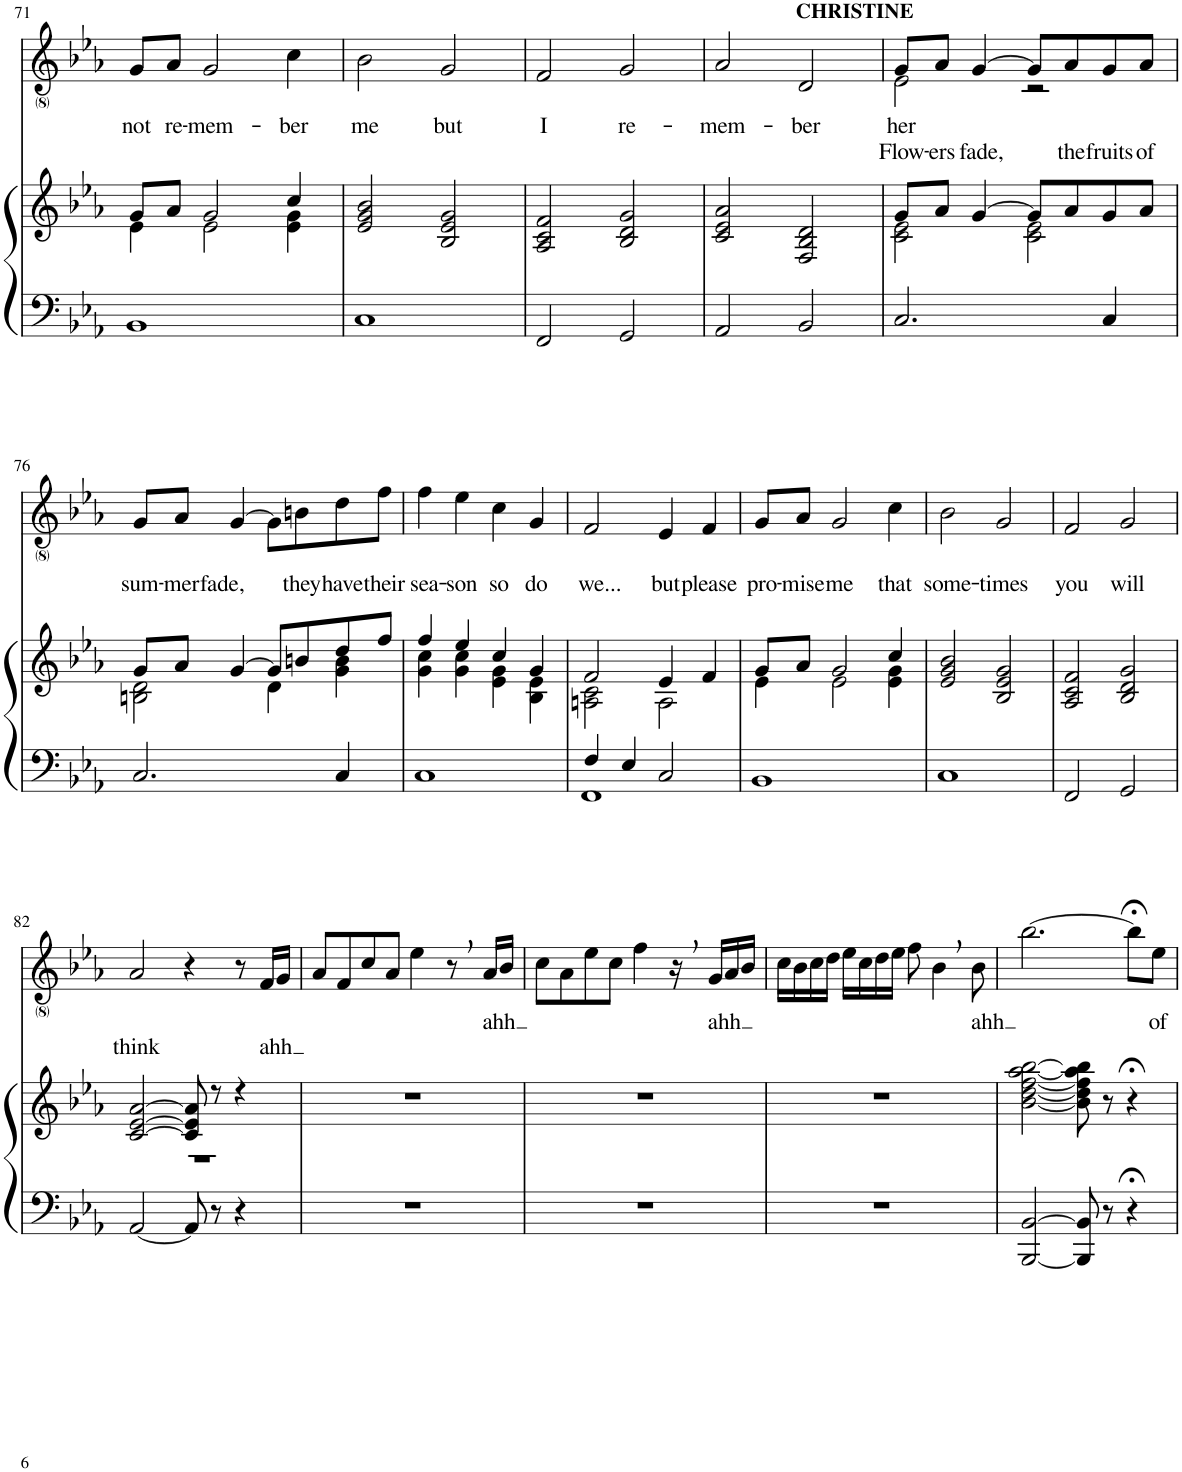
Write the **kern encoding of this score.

**kern	**kern	**kern	**text	**text
*part2	*part2	*part1	*part1	*part1
*staff3	*staff2	*staff1	*staff1	*staff1
*I"Piano	*	*I"Voice	*	*
*I'Pno	*	*	*	*
!!LO:PB:g=z
*clefF4	*clefG2	*clefG2	*	*
*k[b-e-a-]	*k[b-e-a-]	*k[b-e-a-]	*	*
*M4/4	*M4/4	*M4/4	*	*
=71	=71	=71	=71	=71
*	*^	*	*	*
!	!	!	!	!LO:LY:b	!
1BB-	8g/L	4e-\	8g/L	not	.
!	!	!	!	!LO:LY:b	!
.	8a-/J	.	8a-/J	re-	.
!	!	!	!	!LO:LY:b	!
.	2g/	2e-\	2g/	-mem-	.
!	!	!	!	!LO:LY:b	!
.	4cc/	4e-\ 4g\	4cc\	-ber	.
=72	=72	=72	=72	=72	=72
!	!	!	!	!LO:LY:b	!
*	*v	*v	*	*	*
1C	2e-/ 2g/ 2b-/	2b-\	me	.
!	!	!	!LO:LY:b	!
.	2B-/ 2e-/ 2g/	2g/	but	.
=73	=73	=73	=73	=73
!	!	!	!LO:LY:b	!
2FF/	2A-/ 2c/ 2f/	2f/	I	.
!	!	!	!LO:LY:b	!
2GG/	2B-/ 2d/ 2g/	2g/	re-	.
=74	=74	=74	=74	=74
!	!	!	!LO:LY:b	!
2AA-/	2c/ 2e-/ 2a-/	2a-/	-mem-	.
!	!	!	!LO:LY:b	!
2BB-/	2F/ 2B-/ 2d/	2d/	-ber	.
=75	=75	=75	=75	=75
*	*^	*	*	*
!	!	!	!LO:TX:a:B:t=CHRISTINE	!	!
!	!	!	!	!LO:LY:b	!LO:LY:b
*	*	*	*^	*	*
2.C/	8g/L	2c\ 2e-\	8g/L	2e-\	her	Flow-
!	!	!	!	!	!	!LO:LY:b
.	8a-/J	.	8a-/J	.	.	-ers
!	!	!	!	!	!	!LO:LY:b
.	[4g/	.	[4g/	.	.	fade,
.	8g/L]	2c\ 2e-\	8g/L]	2r	.	.
!	!	!	!	!	!	!LO:LY:b
.	8a-/	.	8a-/	.	.	the
!	!	!	!	!	!	!LO:LY:b
4C/	8g/	.	8g/	.	.	fruits
!	!	!	!	!	!	!LO:LY:b
.	8a-/J	.	8a-/J	.	.	of
*	*	*	*v	*v	*	*
!!LO:LB:g=z
=76	=76	=76	=76	=76	=76
!	!	!	!	!	!LO:LY:b
2.C/	8g/L	2Bn\ 2d\	8g/L	.	sum-
!	!	!	!	!	!LO:LY:b
.	8a-/J	.	8a-/J	.	-mer
!	!	!	!	!	!LO:LY:b
.	[4g/	.	[4g/	.	fade,
.	8g/L]	4d\	8g\L]	.	.
!	!	!	!	!	!LO:LY:b
.	8bn/	.	8bn\	.	they
!	!	!	!	!	!LO:LY:b
4C/	8dd/	4g\ 4b\	8dd\	.	have
!	!	!	!	!	!LO:LY:b
.	8ff/J	.	8ff\J	.	their
=77	=77	=77	=77	=77	=77
!	!	!	!	!	!LO:LY:b
1C	4ff/	4g\ 4cc\	4ff\	.	sea-
!	!	!	!	!	!LO:LY:b
.	4ee-/	4g\ 4cc\	4ee-\	.	-son
!	!	!	!	!	!LO:LY:b
.	4cc/	4e-\ 4g\	4cc\	.	so
!	!	!	!	!	!LO:LY:b
.	4g/	4B-\ 4e-\	4g/	.	do
=78	=78	=78	=78	=78	=78
*^	*	*	*	*	*
!	!	!	!	!	!	!LO:LY:b
4F/	1FF	2f/	2An\ 2c\	2f/	.	we...
4E-/	.	.	.	.	.	.
!	!	!	!	!	!	!LO:LY:b
2C/	.	4e-/	2A\	4e-/	.	but
!	!	!	!	!	!	!LO:LY:b
.	.	4f/	.	4f/	.	please
*v	*v	*	*	*	*	*
=79	=79	=79	=79	=79	=79
!	!	!	!	!	!LO:LY:b
1BB-	8g/L	4e-\	8g/L	.	pro-
!	!	!	!	!	!LO:LY:b
.	8a-/J	.	8a-/J	.	-mise
!	!	!	!	!	!LO:LY:b
.	2g/	2e-\	2g/	.	me
!	!	!	!	!	!LO:LY:b
.	4cc/	4e-\ 4g\	4cc\	.	that
=80	=80	=80	=80	=80	=80
!	!	!	!	!	!LO:LY:b
*	*v	*v	*	*	*
1C	2e-/ 2g/ 2b-/	2b-\	.	some-
!	!	!	!	!LO:LY:b
.	2B-/ 2e-/ 2g/	2g/	.	-times
=81	=81	=81	=81	=81
!	!	!	!	!LO:LY:b
2FF/	2A-/ 2c/ 2f/	2f/	.	you
!	!	!	!	!LO:LY:b
2GG/	2B-/ 2d/ 2g/	2g/	.	will
!!LO:LB:g=z
=82	=82	=82	=82	=82
*	*^	*	*	*
!	!	!	!	!	!LO:LY:b
[2AA-/	[2c/ [2e-/ [2a-/	1r	2a-/	.	think
8AA-/]	8c/] 8e-/] 8a-/]	.	4r	.	.
8r	8r	.	.	.	.
4r	4r	.	8r	.	.
!	!	!	!	!	!LO:LY:b
.	.	.	16f/LL	.	ahh
.	.	.	16g/JJ	.	.
*	*v	*v	*	*	*
=83	=83	=83	=83	=83
1r	1r	8a-/L	.	.
.	.	8f/	.	.
.	.	8cc/	.	.
.	.	8a-/J	.	.
.	.	4ee-\	.	.
.	.	8r	.	.
!	!	!	!LO:LY:b	!
.	.	16a-/LL	ahh	.
.	.	16b-/JJ	.	.
=84	=84	=84	=84	=84
1r	1r	8cc\L	.	.
.	.	8a-\	.	.
.	.	8ee-\	.	.
.	.	8cc\J	.	.
.	.	4ff\	.	.
.	.	16r	.	.
!	!	!	!LO:LY:b	!
.	.	16g/LL	ahh	.
.	.	16a-/	.	.
.	.	16b-/JJ	.	.
=85	=85	=85	=85	=85
1r	1r	16cc\LL	.	.
.	.	16b-\	.	.
.	.	16cc\	.	.
.	.	16dd\JJ	.	.
.	.	16ee-\LL	.	.
.	.	16cc\	.	.
.	.	16dd\	.	.
.	.	16ee-\JJ	.	.
.	.	8ff\	.	.
.	.	4b-,\	.	.
!	!	!	!LO:LY:b	!
.	.	8b-\	ahh	.
=86	=86	=86	=86	=86
[2BBB-/ [2BB-/	[2b-\ [2dd\ [2ff\ [2aa-\ [2bb-\	[2.bb-\	.	.
8BBB-/] 8BB-/]	8b-\] 8dd\] 8ff\] 8aa-\] 8bb-\]	.	.	.
8r	8r	.	.	.
4r;<	4r;<	8bb-;<\L]	.	.
!	!	!	!LO:LY:b	!
.	.	8ee-\J	of	.
=	=	=	=	=
*-	*-	*-	*-	*-
